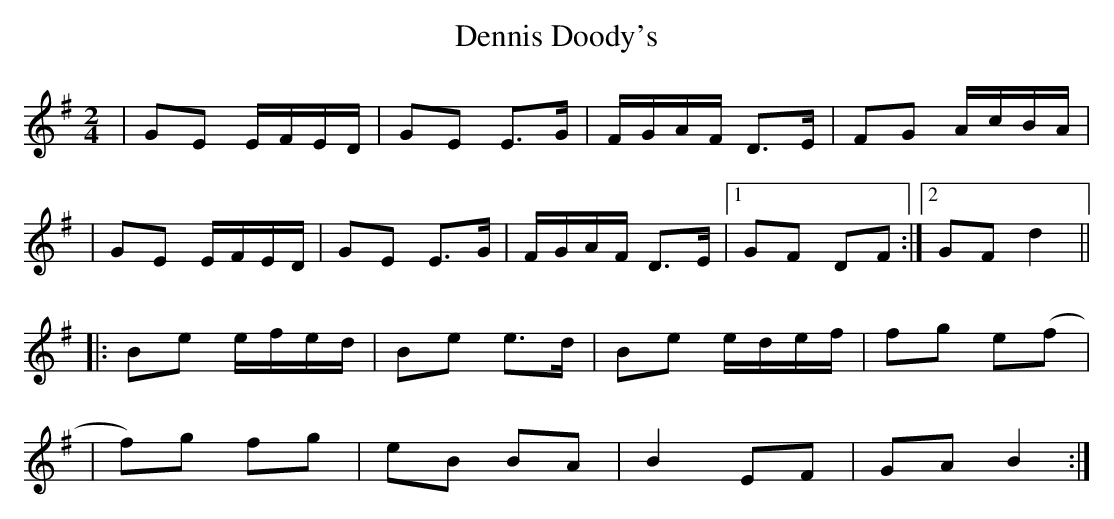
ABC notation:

X:1
T:Dennis Doody's
M:2/4
L:1/8
K:Emin
|GE E/F/E/D/|GE E>G|F/G/A/F/ D>E|FG A/c/B/A/|
|GE E/F/E/D/|GE E>G|F/G/A/F/ D>E|1 GF DF:|2 GF d2||
|:Be e/f/e/d/|Be e>d|Be e/d/e/f/|fg e(f|
|f)g fg|eB BA|B2 EF|GA B2:|
